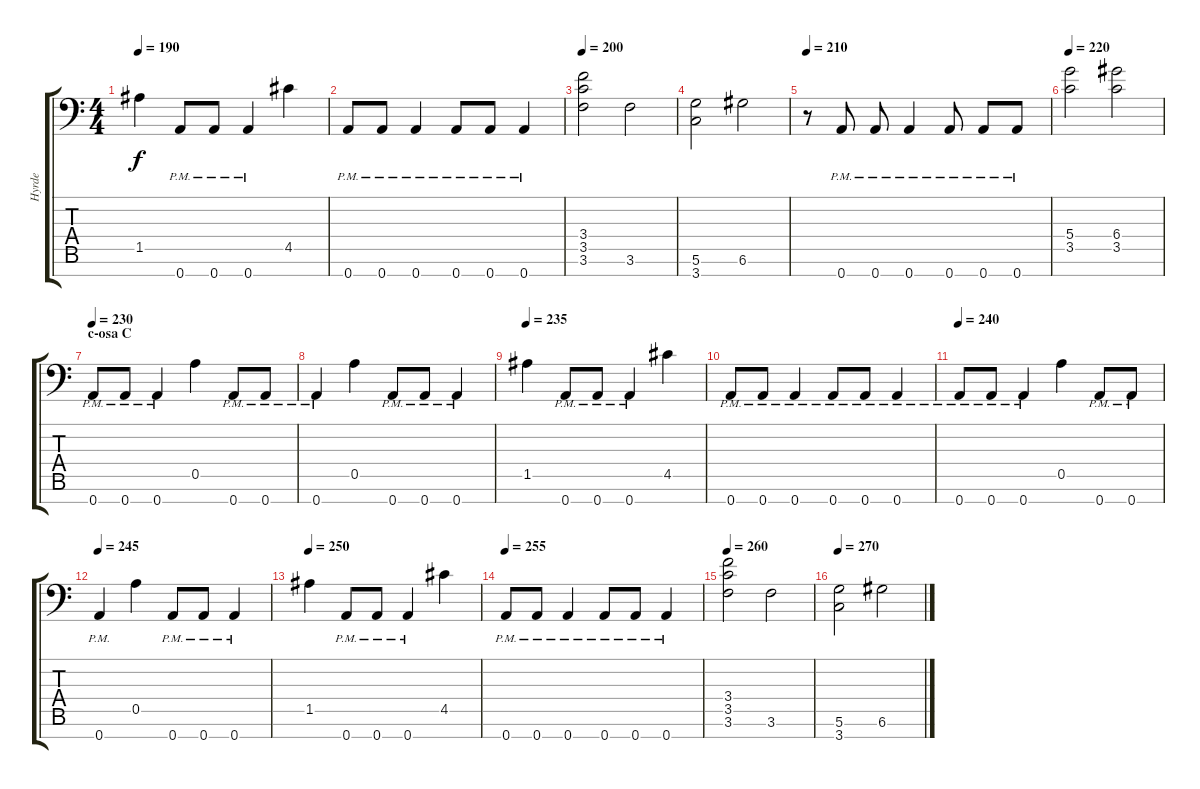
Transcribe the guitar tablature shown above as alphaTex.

\track ("Hyrde" "Hyrde") {instrument distortionguitar}
\staff {score tabs}
\tuning (E4 B3 G3 D3 A2 D2 A1) {hide}
\ts (4 4)
\tempo 190
\clef f4
\ks c
1.5.4{dy f} 0.7{pm}.8 0.7{pm}.8 0.7{pm}.4 4.5.4 |
0.7{pm}.8 0.7{pm}.8 0.7{pm}.4 0.7{pm}.8 0.7{pm}.8 0.7{pm}.4 |
\tempo 200
(3.4 3.5 3.6).2 3.6.2 |
(5.6 3.7).2 6.6.2 |
\tempo 210
r.8 0.7{pm}.8 0.7{pm}.8 0.7{pm}.4 0.7{pm}.8 0.7{pm}.8 0.7{pm}.8 |
\tempo 220
(5.4 3.5).2 (6.4 3.5).2 |
\section ("" "c-osa C")
\tempo 230
0.7{pm}.8 0.7{pm}.8 0.7{pm}.4 0.5.4 0.7{pm}.8 0.7{pm}.8 |
0.7{pm}.4 0.5.4 0.7{pm}.8 0.7{pm}.8 0.7{pm}.4 |
\tempo 235
1.5.4 0.7{pm}.8 0.7{pm}.8 0.7{pm}.4 4.5.4 |
0.7{pm}.8 0.7{pm}.8 0.7{pm}.4 0.7{pm}.8 0.7{pm}.8 0.7{pm}.4 |
\tempo 240
0.7{pm}.8 0.7{pm}.8 0.7{pm}.4 0.5.4 0.7{pm}.8 0.7{pm}.8 |
\tempo 245
0.7{pm}.4 0.5.4 0.7{pm}.8 0.7{pm}.8 0.7{pm}.4 |
\tempo 250
1.5.4 0.7{pm}.8 0.7{pm}.8 0.7{pm}.4 4.5.4 |
\tempo 255
0.7{pm}.8 0.7{pm}.8 0.7{pm}.4 0.7{pm}.8 0.7{pm}.8 0.7{pm}.4 |
\tempo 260
(3.4 3.5 3.6).2 3.6.2 |
\tempo 270
(5.6 3.7).2 6.6.2
